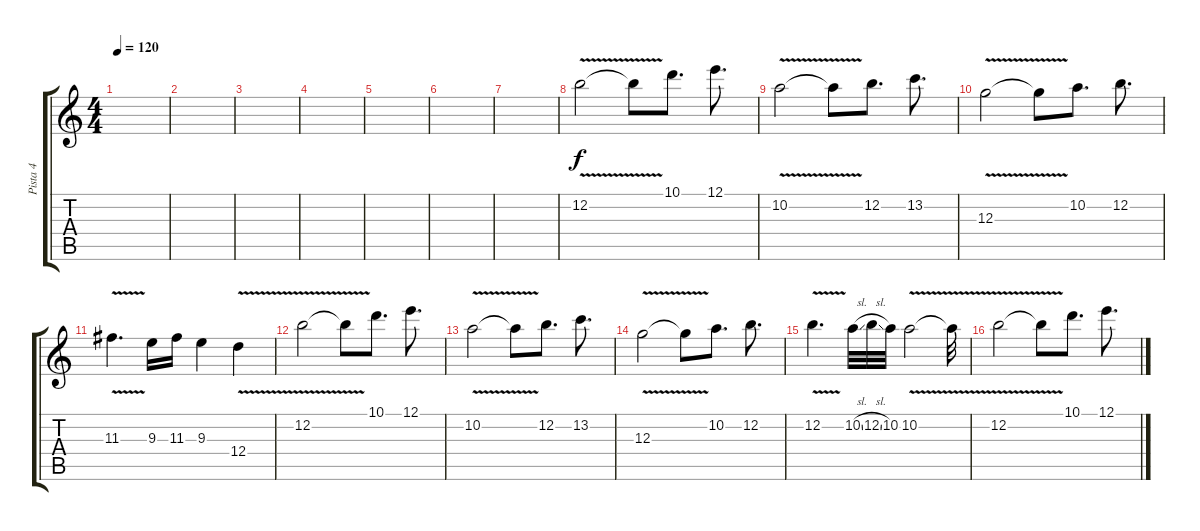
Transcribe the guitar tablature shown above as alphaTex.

\track ("Pista 4" "Pista 4") {instrument electricguitarclean}
\staff {score tabs}
\tuning (E4 B3 G3 D3 A2 E2) {hide}
\ts (4 4)
\tempo 120
\clef g2
\ks c
|
|
|
|
|
|
|
12.2{v}.2 12.2{t}.8 10.1.8{d} 12.1.8{d} |
10.2{v}.2 10.2{t}.8 12.2.8{d} 13.2.8{d} |
12.3{v}.2 12.3{t}.8 10.2.8{d} 12.2.8{d} |
11.3{v}.4{d} 9.3.16 11.3.16 9.3.4 12.4{v}.4 |
12.2{v}.2 12.2{t}.8 10.1.8{d} 12.1.8{d} |
10.2{v}.2 10.2{t}.8 12.2.8{d} 13.2.8{d} |
12.3{v}.2 12.3{t}.8 10.2.8{d} 12.2.8{d} |
12.2{v}.4{d} 10.2{sl}.32 12.2{sl}.32 10.2.32 10.2{v}.2 10.2{t}.32 |
12.2{v}.2 12.2{t}.8 10.1.8{d} 12.1.8{d}
